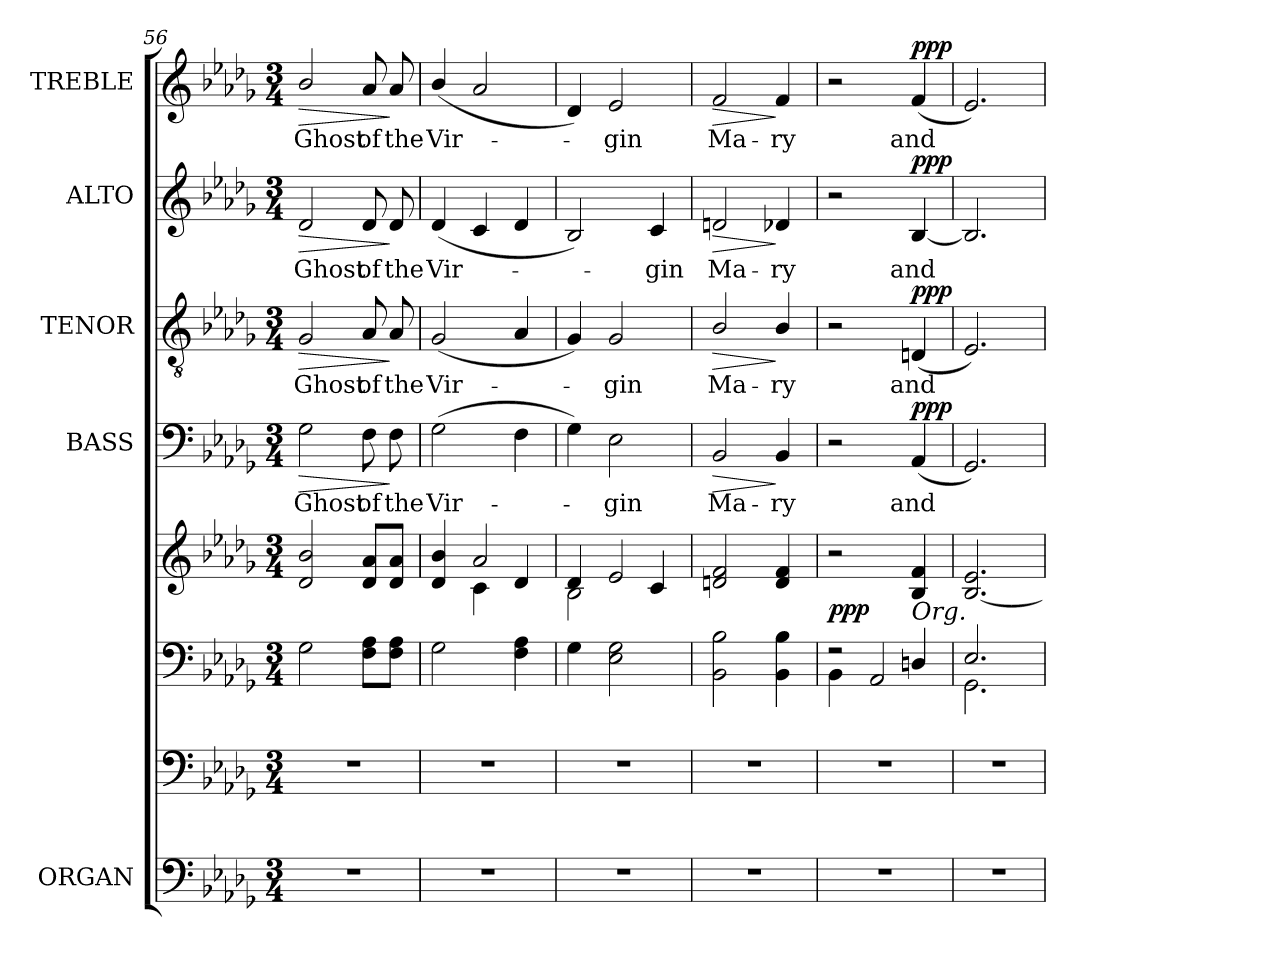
**kern	**kern	**kern	**kern	**dynam	**kern	**text	**dynam	**kern	**text	**dynam	**kern	**text	**dynam	**kern	**text	**dynam
*part5	*part5	*part5	*part5	*part5	*part4	*part4	*part4	*part3	*part3	*part3	*part2	*part2	*part2	*part1	*part1	*part1
*staff8	*staff7	*staff6	*staff5	*staff5/6/7/8	*staff4	*staff4	*staff4	*staff3	*staff3	*staff3	*staff2	*staff2	*staff2	*staff1	*staff1	*staff1
*I"ORGAN	*	*	*	*	*I"BASS	*	*	*I"TENOR	*	*	*I"ALTO	*	*	*I"TREBLE	*	*
*I'Org.	*	*	*	*	*I'B.	*	*	*I'T.	*	*	*I'A.	*	*	*	*	*
*clefF4	*clefF4	*clefF4	*clefG2	*	*clefF4	*	*	*clefGv2	*	*	*clefG2	*	*	*clefG2	*	*
*	*	*	*	*	*	*	*	*ITrd7c12	*	*	*	*	*	*	*	*
*k[b-e-a-d-g-]	*k[b-e-a-d-g-]	*k[b-e-a-d-g-]	*k[b-e-a-d-g-]	*	*k[b-e-a-d-g-]	*	*	*k[b-e-a-d-g-]	*	*	*k[b-e-a-d-g-]	*	*	*k[b-e-a-d-g-]	*	*
*D-:	*D-:	*D-:	*D-:	*	*D-:	*	*	*D-:	*	*	*D-:	*	*	*D-:	*	*
*M3/4	*M3/4	*M3/4	*M3/4	*	*M3/4	*	*	*M3/4	*	*	*M3/4	*	*	*M3/4	*	*
=56	=56	=56	=56	=56	=56	=56	=56	=56	=56	=56	=56	=56	=56	=56	=56	=56
!LO:N:vis=1	!LO:N:vis=1	!	!	!	!	!	!	!	!	!	!	!	!	!	!	!
!	!	!	!	!	!	!LO:LY:b:color=#000000	!LO:HP:b	!	!	!	!	!	!	!	!	!
!	!	!	!	!	!	!	!	!	!LO:LY:b:color=#000000	!LO:HP:b	!	!	!	!	!	!
!	!	!	!	!	!	!	!	!	!	!	!	!LO:LY:b:color=#000000	!LO:HP:b	!	!	!
!	!	!	!	!	!	!	!	!	!	!	!	!	!	!	!LO:LY:b:color=#000000	!LO:HP:b
2.r	2.r	2G-i\	2d-i/ 2b-i	.	2G-i\	Ghost	>	2GG-i/	Ghost	>	2d-i/	Ghost	>	2b-i/	Ghost	>
!	!	!	!	!	!	!LO:LY:b:color=#000000	!	!	!	!	!	!	!	!	!	!
!	!	!	!	!	!	!	!	!	!LO:LY:b:color=#000000	!	!	!	!	!	!	!
!	!	!	!	!	!	!	!	!	!	!	!	!LO:LY:b:color=#000000	!	!	!	!
!	!	!	!	!	!	!	!	!	!	!	!	!	!	!	!LO:LY:b:color=#000000	!
.	.	8Fi\ 8A-iL	8d-i/ 8a-iL	.	8Fi\	of	.	8AA-i/	of	.	8d-i/	of	.	8a-i/	of	.
!	!	!	!	!	!	!LO:LY:b:color=#000000	!	!	!	!	!	!	!	!	!	!
!	!	!	!	!	!	!	!	!	!LO:LY:b:color=#000000	!	!	!	!	!	!	!
!	!	!	!	!	!	!	!	!	!	!	!	!LO:LY:b:color=#000000	!	!	!	!
!	!	!	!	!	!	!	!	!	!	!	!	!	!	!	!LO:LY:b:color=#000000	!
.	.	8Fi\ 8A-iJ	8d-i/ 8a-iJ	.	8Fi\	the	]	8AA-i/	the	]	8d-i/	the	]	8a-i/	the	]
=57	=57	=57	=57	=57	=57	=57	=57	=57	=57	=57	=57	=57	=57	=57	=57	=57
!LO:N:vis=1	!LO:N:vis=1	!	!	!	!	!	!	!	!	!	!	!	!	!	!	!
*	*	*	*^	*	*	*	*	*	*	*	*	*	*	*	*	*
!	!	!	!	!	!	!	!LO:LY:b:color=#000000	!	!	!	!	!	!	!	!	!	!
!	!	!	!	!	!	!	!	!	!	!LO:LY:b:color=#000000	!	!	!	!	!	!	!
!	!	!	!	!	!	!	!	!	!	!	!	!	!LO:LY:b:color=#000000	!	!	!	!
!	!	!	!	!	!	!	!	!	!	!	!	!	!	!	!	!LO:LY:b:color=#000000	!
2.r	2.r	2G-i\	4d-i/ 4b-i	4ryy	.	(2G-i\	Vir-	.	(2GG-i/	Vir-	.	(4d-i/	Vir-	.	(4b-i/	Vir-	.
.	.	.	2a-i/	4ci\	.	.	.	.	.	.	.	4ci/	.	.	2a-i/	.	.
.	.	4Fi\ 4A-i	.	4d-i/	.	4Fi\	.	.	4AA-i/	.	.	4d-i/	.	.	.	.	.
=58	=58	=58	=58	=58	=58	=58	=58	=58	=58	=58	=58	=58	=58	=58	=58	=58	=58
!LO:N:vis=1	!LO:N:vis=1	!	!	!	!	!	!	!	!	!	!	!	!	!	!	!	!
2.r	2.r	4G-i\	4d-i/	2B-i\	.	4G-i\)	.	.	4GG-i/)	.	.	2B-i/)	.	.	4d-i/)	.	.
!	!	!	!	!	!	!	!LO:LY:b:color=#000000	!	!	!	!	!	!	!	!	!	!
!	!	!	!	!	!	!	!	!	!	!LO:LY:b:color=#000000	!	!	!	!	!	!	!
!	!	!	!	!	!	!	!	!	!	!	!	!	!	!	!	!LO:LY:b:color=#000000	!
.	.	2E-i\ 2G-i	2e-i/	.	.	2E-i\	-gin	.	2GG-i/	-gin	.	.	.	.	2e-i/	-gin	.
!	!	!	!	!	!	!	!	!	!	!	!	!	!LO:LY:b:color=#000000	!	!	!	!
.	.	.	.	4ci/	.	.	.	.	.	.	.	4ci/	-gin	.	.	.	.
=59	=59	=59	=59	=59	=59	=59	=59	=59	=59	=59	=59	=59	=59	=59	=59	=59	=59
!LO:N:vis=1	!LO:N:vis=1	!	!	!	!	!	!	!	!	!	!	!	!	!	!	!	!
*	*	*	*v	*v	*	*	*	*	*	*	*	*	*	*	*	*	*
*	*	*	*^	*	*	*	*	*	*	*	*	*	*	*	*	*
!	!	!	!	!	!	!	!LO:LY:b:color=#000000	!LO:HP:b	!	!	!	!	!	!	!	!	!
*	*	*	*v	*v	*	*	*	*	*	*	*	*	*	*	*	*	*
*	*	*	*^	*	*	*	*	*	*	*	*	*	*	*	*	*
!	!	!	!	!	!	!	!	!	!	!LO:LY:b:color=#000000	!LO:HP:b	!	!	!	!	!	!
*	*	*	*v	*v	*	*	*	*	*	*	*	*	*	*	*	*	*
*	*	*	*^	*	*	*	*	*	*	*	*	*	*	*	*	*
!	!	!	!	!	!	!	!	!	!	!	!	!	!LO:LY:b:color=#000000	!LO:HP:b	!	!	!
*	*	*	*v	*v	*	*	*	*	*	*	*	*	*	*	*	*	*
*	*	*	*^	*	*	*	*	*	*	*	*	*	*	*	*	*
!	!	!	!	!	!	!	!	!	!	!	!	!	!	!	!	!LO:LY:b:color=#000000	!LO:HP:b
*	*	*	*v	*v	*	*	*	*	*	*	*	*	*	*	*	*	*
2.r	2.r	2BB-i\ 2B-i	2dni/ 2fi	.	2BB-i/	Ma-	>	2BB-i/	Ma-	>	2dni/	Ma-	>	2fi/	Ma-	>
!	!	!	!	!	!	!LO:LY:b:color=#000000	!	!	!	!	!	!	!	!	!	!
!	!	!	!	!	!	!	!	!	!LO:LY:b:color=#000000	!	!	!	!	!	!	!
!	!	!	!	!	!	!	!	!	!	!	!	!LO:LY:b:color=#000000	!	!	!	!
!	!	!	!	!	!	!	!	!	!	!	!	!	!	!	!LO:LY:b:color=#000000	!
.	.	4BB-i\ 4B-i	4di/ 4fi	.	4BB-i/	-ry	]	4BB-i/	-ry	]	4d-Xi/	-ry	]	4fi/	-ry	]
!!LO:PB:g=z
=60	=60	=60	=60	=60	=60	=60	=60	=60	=60	=60	=60	=60	=60	=60	=60	=60
!LO:N:vis=1	!LO:N:vis=1	!	!	!	!	!	!	!	!	!	!	!	!	!	!	!
*	*	*^	*	*	*	*	*	*	*	*	*	*	*	*	*	*
2.r	2.r	2r	4BB-i\	2r	ppp	2r	.	.	2r	.	.	2r	.	.	2r	.	.
.	.	.	2AA-i/	.	.	.	.	.	.	.	.	.	.	.	.	.	.
!	!	!	!	!	!	!	!LO:LY:b:color=#000000	!	!	!	!	!	!	!	!	!	!
!	!	!	!	!	!	!	!	!	!	!LO:LY:b:color=#000000	!	!	!	!	!	!	!
!	!	!	!	!	!	!	!	!	!	!	!	!	!LO:LY:b:color=#000000	!	!	!	!
!	!	!LO:TX:a:i:t=Org.	!	!	!	!	!	!	!	!	!	!	!	!	!	!	!
!	!	!	!	!	!	!	!	!	!	!	!	!	!	!	!	!LO:LY:b:color=#000000	!
.	.	4Dni/	.	4B-i/ 4fi	.	(4AA-i/	and	ppp	(4DDni/	and	ppp	[4B-i/	and	ppp	(4fi/	and	ppp
=61	=61	=61	=61	=61	=61	=61	=61	=61	=61	=61	=61	=61	=61	=61	=61	=61	=61
!LO:N:vis=1	!LO:N:vis=1	!	!	!	!	!	!	!	!	!	!	!	!	!	!	!	!
2.r	2.r	2.E-i/	2.GG-i\	[2.B-i/ 2.e-i	.	2.GG-i/)	.	.	2.EE-i/)	.	.	2.B-i/]	.	.	2.e-i/)	.	.
*	*	*v	*v	*	*	*	*	*	*	*	*	*	*	*	*	*	*
=	=	=	=	=	=	=	=	=	=	=	=	=	=	=	=	=
*-	*-	*-	*-	*-	*-	*-	*-	*-	*-	*-	*-	*-	*-	*-	*-	*-
